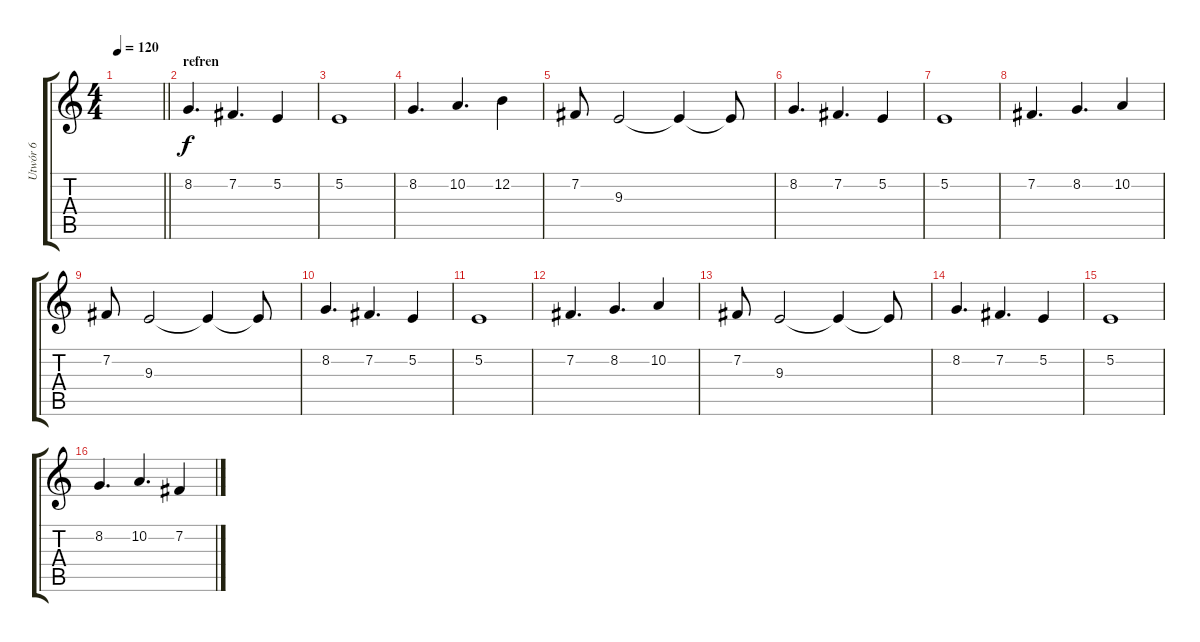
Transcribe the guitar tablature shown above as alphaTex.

\track ("Utwór 6" "Utwór 6") {instrument oboe}
\staff {score tabs}
\tuning (E4 B3 G3 D3 A2 E2) {hide}
\ts (4 4)
\tempo 120
\clef g2
\barLineRight lightlight
\ks c
|
\section ("" "refren")
8.2.4{d} 7.2.4{d} 5.2.4 |
5.2.1 |
8.2.4{d} 10.2.4{d} 12.2.4 |
7.2.8 9.3.2 9.3{t}.4 9.3{t}.8 |
8.2.4{d} 7.2.4{d} 5.2.4 |
5.2.1 |
7.2.4{d} 8.2.4{d} 10.2.4 |
7.2.8 9.3.2 9.3{t}.4 9.3{t}.8 |
8.2.4{d} 7.2.4{d} 5.2.4 |
5.2.1 |
7.2.4{d} 8.2.4{d} 10.2.4 |
7.2.8 9.3.2 9.3{t}.4 9.3{t}.8 |
8.2.4{d} 7.2.4{d} 5.2.4 |
5.2.1 |
8.2.4{d} 10.2.4{d} 7.2.4
